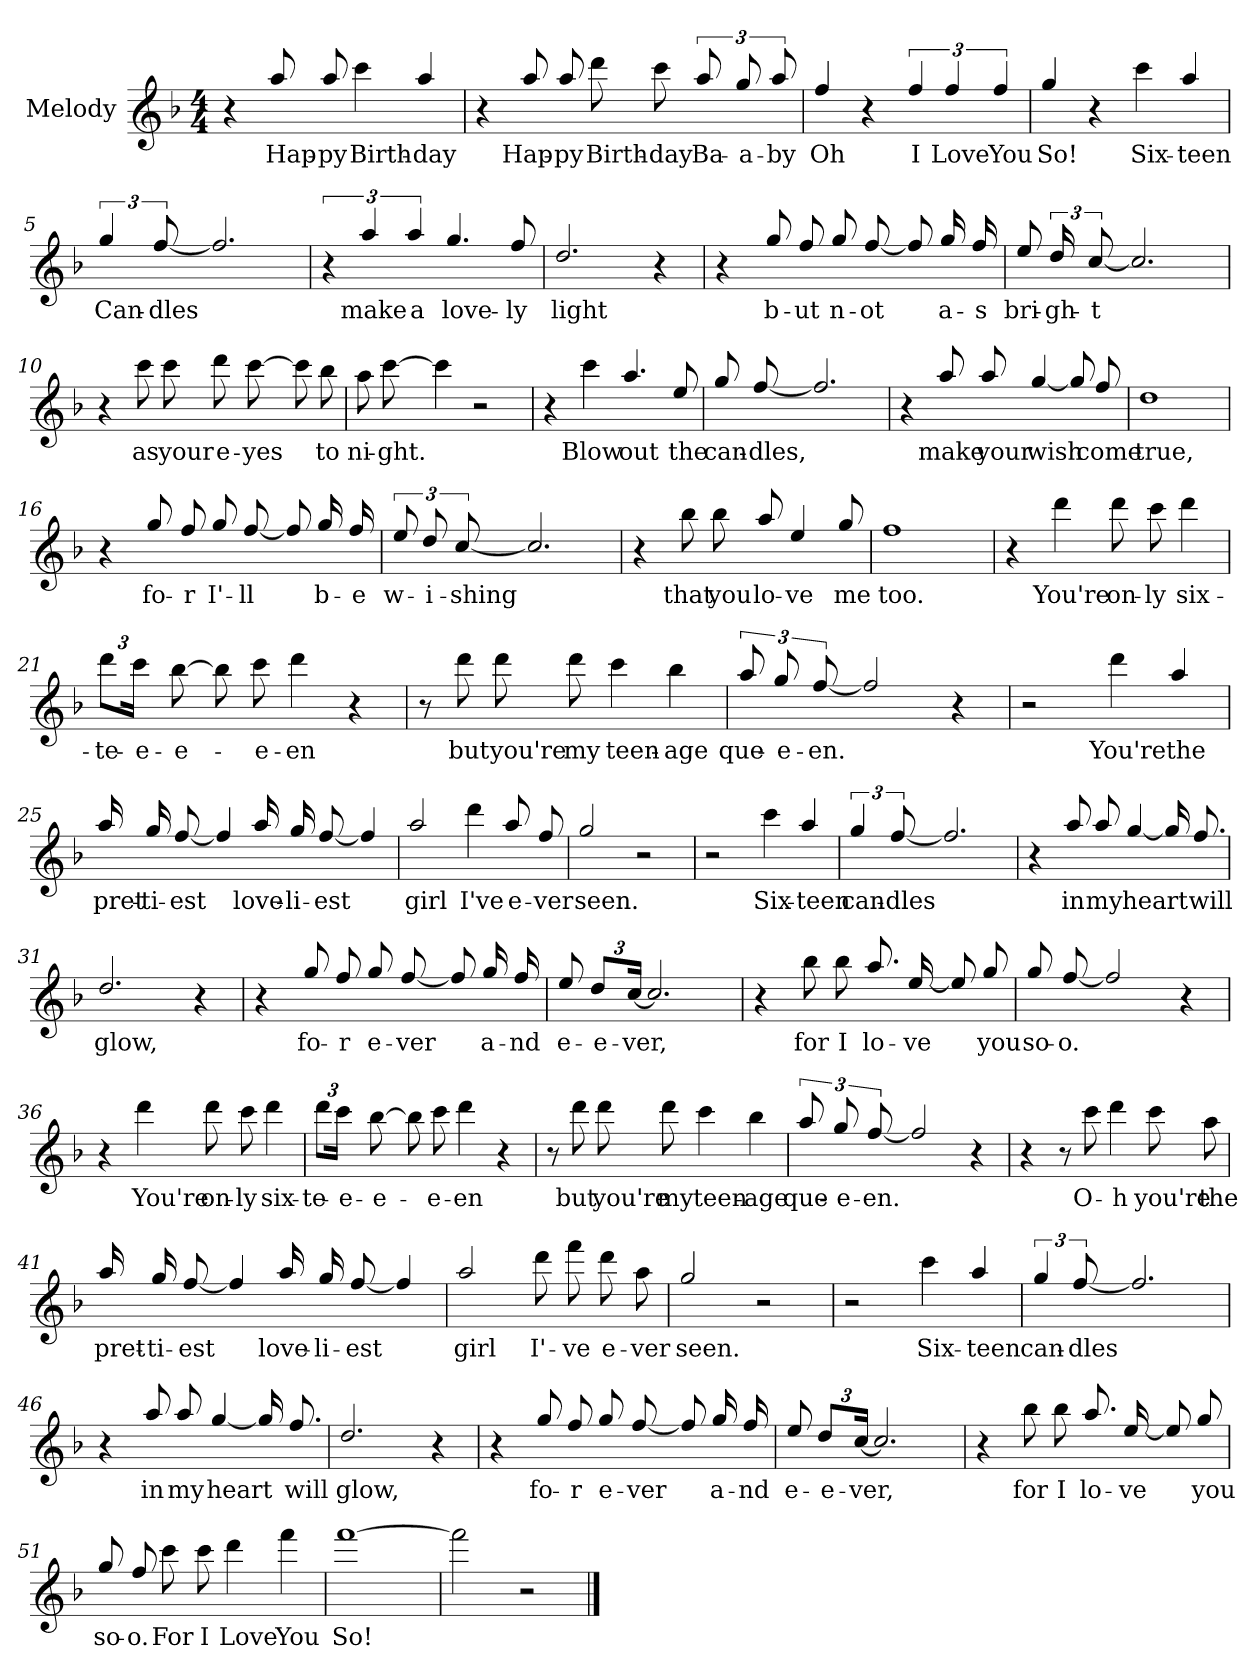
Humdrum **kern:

**kern	**text
*part1	*part1
*staff1	*staff1
*I"Melody	*
*I'Melody	*
*clefG2	*
*ITrd8c14	*
*k[b-]	*
*M4/4	*
=1	=1
4r	.
8a/L	Hap-
8a/	py
4cc\	Birth-
4a/	day
=2	=2
4r	.
8a/L	Hap-
8a/	py
8dd\L	Birth-
8cc\	day
12a/L	Ba-
12g/	a-
12a/	by
=3	=3
4f/	Oh
4r	.
6f/	I
6f/	Love
6f/	You
!!LO:LB:g=z
=4	=4
4g/	So!
4r	.
4cc\	Six-
4a/	teen
=5	=5
6g/	Can-
[<12f/	dles
2.f/]	.
=6	=6
6r	.
6a/	make
6a/	a
4.g/	love-
8f/	ly
=7	=7
2.d/	light
4r	.
!!LO:LB:g=z
=8	=8
4r	.
8g/L	b-
8f/	ut
8g/L	n-
[<8f/	ot
8f/L]	.
16g/L	a-
16f/J	s
=9	=9
8e/L	bri-
24d/L	gh-
[<12c/	t
2.c/]	.
=10	=10
4r	.
8cc\L	as
8cc\	your
8dd\L	e-
[>8cc\	yes
8cc\L]	.
8b-\	to
!!LO:LB:g=z
=11	=11
8a\L	ni-
[>8cc\	ght.
4cc\]	.
2r	.
=12	=12
4r	.
4cc\	Blow
4.a/	out
8e/	the
=13	=13
8g/L	can-
[<8f/	dles,
2.f/]	.
!!LO:LB:g=z
=14	=14
4r	.
8a/L	make
8a/	your
[<4g/	wish
8g/L]	.
8f/	come
=15	=15
1d	true,
=16	=16
4r	.
8g/L	fo-
8f/	r
8g/L	I'-
[<8f/	ll
8f/L]	.
16g/L	b-
16f/J	e
!!LO:LB:g=z
=17	=17
12e/L	w-
12d/	i-
[<12c/	shing
2.c/]	.
=18	=18
4r	.
8b-\L	that
8b-\	you
8a/	lo-
4e/	ve
8g/	me
=19	=19
1f	too.
=20	=20
4r	.
4dd\	You're
8dd\L	on-
8cc\	ly
4dd\	six-
!!LO:LB:g=z
=21	=21
12dd\L	te-
24cc\J	e-
[>8b-\	e-
8b-\L]	.
8cc\	e-
4dd\	en
4r	.
=22	=22
8r	.
8dd\	but
8dd\L	you're
8dd\	my
4cc\	teen-
4b-\	age
=23	=23
12a/L	que-
12g/	e-
[<12f/	en.
2f/]	.
4r	.
!!LO:PB:g=z
=24	=24
2r	.
4dd\	You're
4a/	the
=25	=25
16a/LL	pret-
16g/J	ti-
[<8f/	est
4f/]	.
16a/LL	love-
16g/J	li-
[<8f/	est
4f/]	.
=26	=26
2a/	girl
4dd\	I've
8a/L	e-
8f/	ver
=27	=27
2g/	seen.
2r	.
!!LO:LB:g=z
=28	=28
2r	.
4cc\	Six-
4a/	teen
=29	=29
6g/	can-
[<12f/	dles
2.f/]	.
=30	=30
4r	.
8a/L	in
8a/	my
[<4g/	heart
16g/LL]	.
8.f/	will
=31	=31
2.d/	glow,
4r	.
!!LO:LB:g=z
=32	=32
4r	.
8g/L	fo-
8f/	r
8g/L	e-
[<8f/	ver
8f/L]	.
16g/L	a-
16f/J	nd
=33	=33
8e/	e-
12d/L	e-
[<24c/J	ver,
2.c/]	.
=34	=34
4r	.
8b-\L	for
8b-\	I
8.a/L	lo-
[<16e/J	ve
8e/L]	.
8g/	you
!!LO:LB:g=z
=35	=35
8g/L	so-
[<8f/	o.
2f/]	.
4r	.
=36	=36
4r	.
4dd\	You're
8dd\L	on-
8cc\	ly
4dd\	six-
=37	=37
12dd\L	te-
24cc\J	e-
[>8b-\	e-
8b-\L]	.
8cc\	e-
4dd\	en
4r	.
!!LO:LB:g=z
=38	=38
8r	.
8dd\	but
8dd\L	you're
8dd\	my
4cc\	teen-
4b-\	age
=39	=39
12a/L	que-
12g/	e-
[<12f/	en.
2f/]	.
4r	.
=40	=40
4r	.
8r	.
8cc\	O-
4dd\	h
8cc\L	you're
8a\	the
!!LO:LB:g=z
=41	=41
16a/LL	pret-
16g/J	ti-
[<8f/	est
4f/]	.
16a/LL	love-
16g/J	li-
[<8f/	est
4f/]	.
=42	=42
2a/	girl
8dd\L	I'-
8ff\	ve
8dd\L	e-
8a\	ver
=43	=43
2g/	seen.
2r	.
!!LO:LB:g=z
=44	=44
2r	.
4cc\	Six-
4a/	teen
=45	=45
6g/	can-
[<12f/	dles
2.f/]	.
=46	=46
4r	.
8a/L	in
8a/	my
[<4g/	heart
16g/LL]	.
8.f/	will
=47	=47
2.d/	glow,
4r	.
!!LO:LB:g=z
=48	=48
4r	.
8g/L	fo-
8f/	r
8g/L	e-
[<8f/	ver
8f/L]	.
16g/L	a-
16f/J	nd
=49	=49
8e/	e-
12d/L	e-
[<24c/J	ver,
2.c/]	.
=50	=50
4r	.
8b-\L	for
8b-\	I
8.a/L	lo-
[<16e/J	ve
8e/L]	.
8g/	you
!!LO:PB:g=z
=51	=51
8g/L	so-
8f/	o.
8cc\L	For
8cc\	I
4dd\	Love
4ff\	You
=52	=52
[>1ff	So!
=53	=53
2ff\]	.
2r	.
==	==
*-	*-
